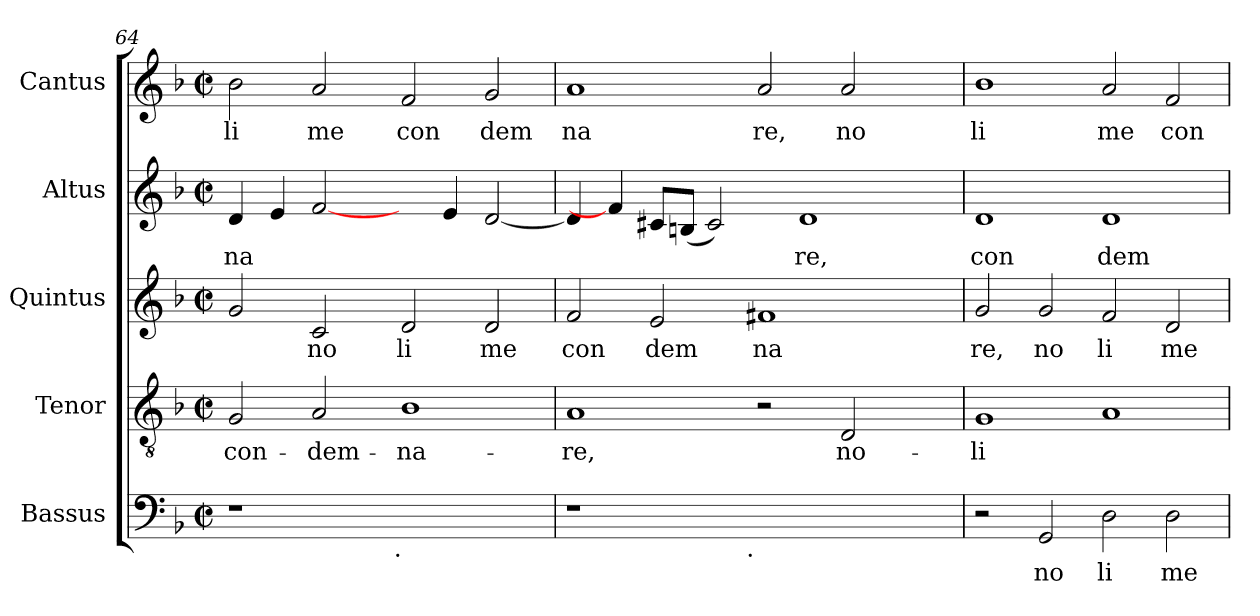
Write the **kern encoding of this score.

**kern	**text	**kern	**text	**kern	**text	**kern	**text	**kern	**text
*part5	*part5	*part4	*part4	*part3	*part3	*part2	*part2	*part1	*part1
*staff5	*staff5	*staff4	*staff4	*staff3	*staff3	*staff2	*staff2	*staff1	*staff1
*I"Bassus	*	*I"Tenor	*	*I"Quintus	*	*I"Altus	*	*I"Cantus	*
*clefF4	*	*clefGv2	*	*clefG2	*	*clefG2	*	*clefG2	*
*k[b-]	*	*k[b-]	*	*k[b-]	*	*k[b-]	*	*k[b-]	*
*F:	*	*F:	*	*F:	*	*F:	*	*F:	*
*M2/2	*	*M2/2	*	*M2/2	*	*M2/2	*	*M2/2	*
*met(c|)	*	*met(c|)	*	*met(c|)	*	*met(c|)	*	*met(c|)	*
=64	=64	=64	=64	=64	=64	=64	=64	=64	=64
!	!	!	!LO:LY:b:cj	!	!LO:LY:b:cj	!	!LO:LY:b	!	!LO:LY:b:cj
*^	*	*	*	*	*	*	*	*	*
1r	2ryy	.	2G/	con-	2g/	.	4d/	-na-	2b-\	li
!	!	!	!	!	!	!	!	!LO:LY:b	!	!
.	.	.	.	.	.	.	4e/	--	.	.
!	!	!	!	!LO:LY:b:cj	!	!LO:LY:b:cj	!	!LO:LY:b	!	!LO:LY:b:cj
.	4ryy	.	2A/	-dem-	2c/	no	[2f/	--	2a/	me
.	8...ryy	.	.	.	.	.	.	.	.	.
!	!LO:TX:b:t=.	!	!	!	!	!	!	!	!	!
.	1ryy	.	.	.	.	.	.	.	.	.
!	!	!	!	!LO:LY:b:cj	!	!LO:LY:b:cj	!	!	!	!LO:LY:b:cj
1ryy	.	.	1B-	-na-	2d/	li	4ryy	.	2f/	con
!	!	!	!	!	!	!	!	!LO:LY:b	!	!
.	.	.	.	.	.	.	4e/	--	.	.
!	!	!	!	!	!	!LO:LY:b:cj	!	!LO:LY:b	!	!LO:LY:b:cj
.	.	.	.	.	2d/	me	[<2d/	--	2g/	dem
.	64ryy	.	.	.	.	.	.	.	.	.
=65	=65	=65	=65	=65	=65	=65	=65	=65	=65	=65
!	!	!	!	!LO:LY:b:cj	!	!LO:LY:b:cj	!	!LO:LY:b	!	!LO:LY:b:cj
1r	2ryy	.	1A	-re,	2f/	con	4d/]	--	1a	na
.	.	.	.	.	.	.	4f/]	.	.	.
!	!	!	!	!	!	!LO:LY:b:cj	!	!LO:LY:b	!	!
.	4...ryy	.	.	.	2e/	dem	8c#/L	--	.	.
!	!	!	!	!	!	!	!	!LO:LY:b	!	!
.	.	.	.	.	.	.	(>8B/J	--	.	.
!	!	!	!	!	!	!	!	!LO:LY:b	!	!
.	.	.	.	.	.	.	2c#/)	--	.	.
!	!LO:TX:b:t=.	!	!	!	!	!	!	!	!	!
.	1ryy	.	.	.	.	.	.	.	.	.
!	!	!	!	!	!	!LO:LY:b:cj	!	!	!	!LO:LY:b:cj
1ryy	.	.	2r	.	1f#X	na	.	.	2a/	re,
!	!	!	!	!	!	!	!	!LO:LY:b	!	!
.	.	.	.	.	.	.	1d	-re,	.	.
!	!	!	!	!LO:LY:b:cj	!	!	!	!	!	!LO:LY:b:cj
.	.	.	2D/	no-	.	.	.	.	2a/	no
.	4ryy	.	.	.	.	.	.	.	.	.
4ryy	.	.	4ryy	.	4ryy	.	.	.	4ryy	.
.	32ryy	.	.	.	.	.	.	.	.	.
!!LO:PB:g=z
=66	=66	=66	=66	=66	=66	=66	=66	=66	=66	=66
!	!	!	!	!LO:LY:b:cj	!	!LO:LY:b:cj	!	!LO:LY:b	!	!LO:LY:b:cj
*v	*v	*	*	*	*	*	*	*	*	*
2r	.	1G	-li	2g/	re,	1d	con	1b-	li
!	!LO:LY:b	!	!	!	!LO:LY:b:cj	!	!	!	!
2GG/	no	.	.	2g/	no	.	.	.	.
!	!LO:LY:b	!	!LO:LY:b:cj	!	!LO:LY:b:cj	!	!LO:LY:b	!	!LO:LY:b:cj
2D\	li	1A	.	2f/	li	1d	dem	2a/	me
!	!LO:LY:b	!	!	!	!LO:LY:b:cj	!	!	!	!LO:LY:b:cj
2D\	me	.	.	2d/	me	.	.	2f/	con
=	=	=	=	=	=	=	=	=	=
*-	*-	*-	*-	*-	*-	*-	*-	*-	*-
